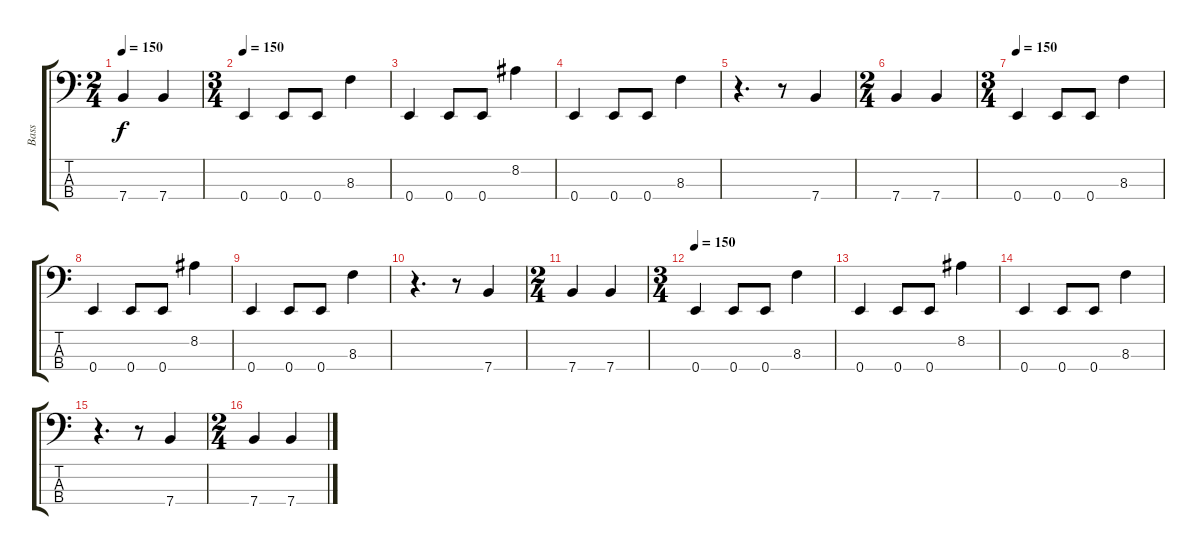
\track ("Bass" "Bass") {instrument electricbassfinger}
\staff {score tabs}
\tuning (G2 D2 A1 E1) {hide}
\ts (2 4)
\tempo 150
\clef f4
\ks c
7.4.4{dy f} 7.4.4 |
\ts (3 4)
\tempo 150
0.4.4 0.4.8 0.4.8 8.3.4 |
0.4.4 0.4.8 0.4.8 8.2.4 |
0.4.4 0.4.8 0.4.8 8.3.4 |
r.4{d} r.8 7.4.4 |
\ts (2 4)
7.4.4 7.4.4 |
\ts (3 4)
\tempo 150
0.4.4 0.4.8 0.4.8 8.3.4 |
0.4.4 0.4.8 0.4.8 8.2.4 |
0.4.4 0.4.8 0.4.8 8.3.4 |
r.4{d} r.8 7.4.4 |
\ts (2 4)
7.4.4 7.4.4 |
\ts (3 4)
\tempo 150
0.4.4 0.4.8 0.4.8 8.3.4 |
0.4.4 0.4.8 0.4.8 8.2.4 |
0.4.4 0.4.8 0.4.8 8.3.4 |
r.4{d} r.8 7.4.4 |
\ts (2 4)
7.4.4 7.4.4
